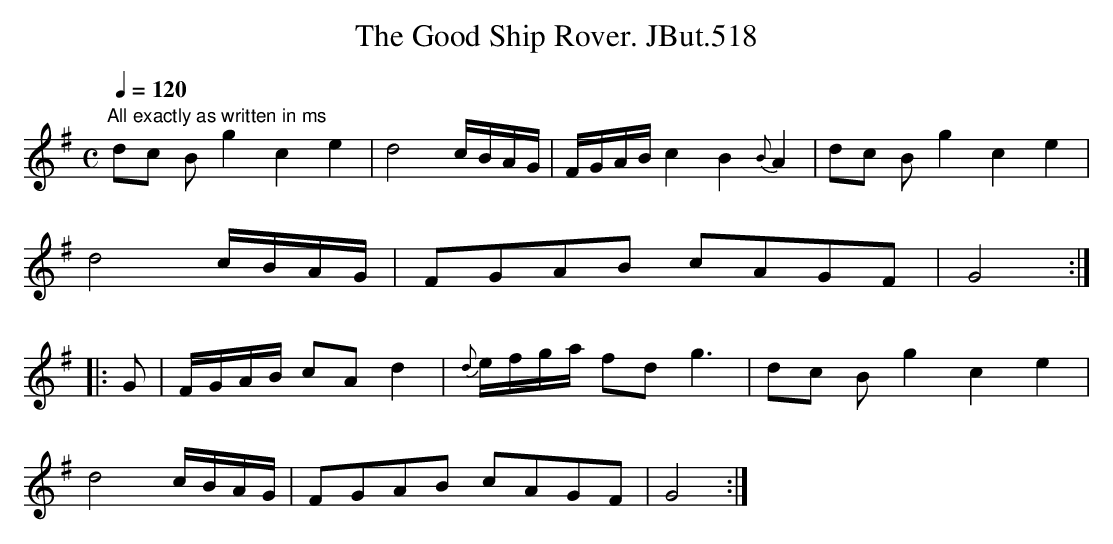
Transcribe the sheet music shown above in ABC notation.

X:1
T:Good Ship Rover. JBut.518, The
M:C
L:1/8
Q:1/4=120
K:G
"All exactly as written in ms"dc B g2c2e2|d4 c/B/A/G/| F/G/A/B/ c2B2{B}A2|dc Bg2c2e2|
d4 c/B/A/G/|FGAB cAGF|G4:|
|:G|F/G/A/B/ cA d2|{d}e/f/g/a/ fd g3|dc B g2c2e2|
d4 c/B/A/G/|FGAB cAGF|G4:|
